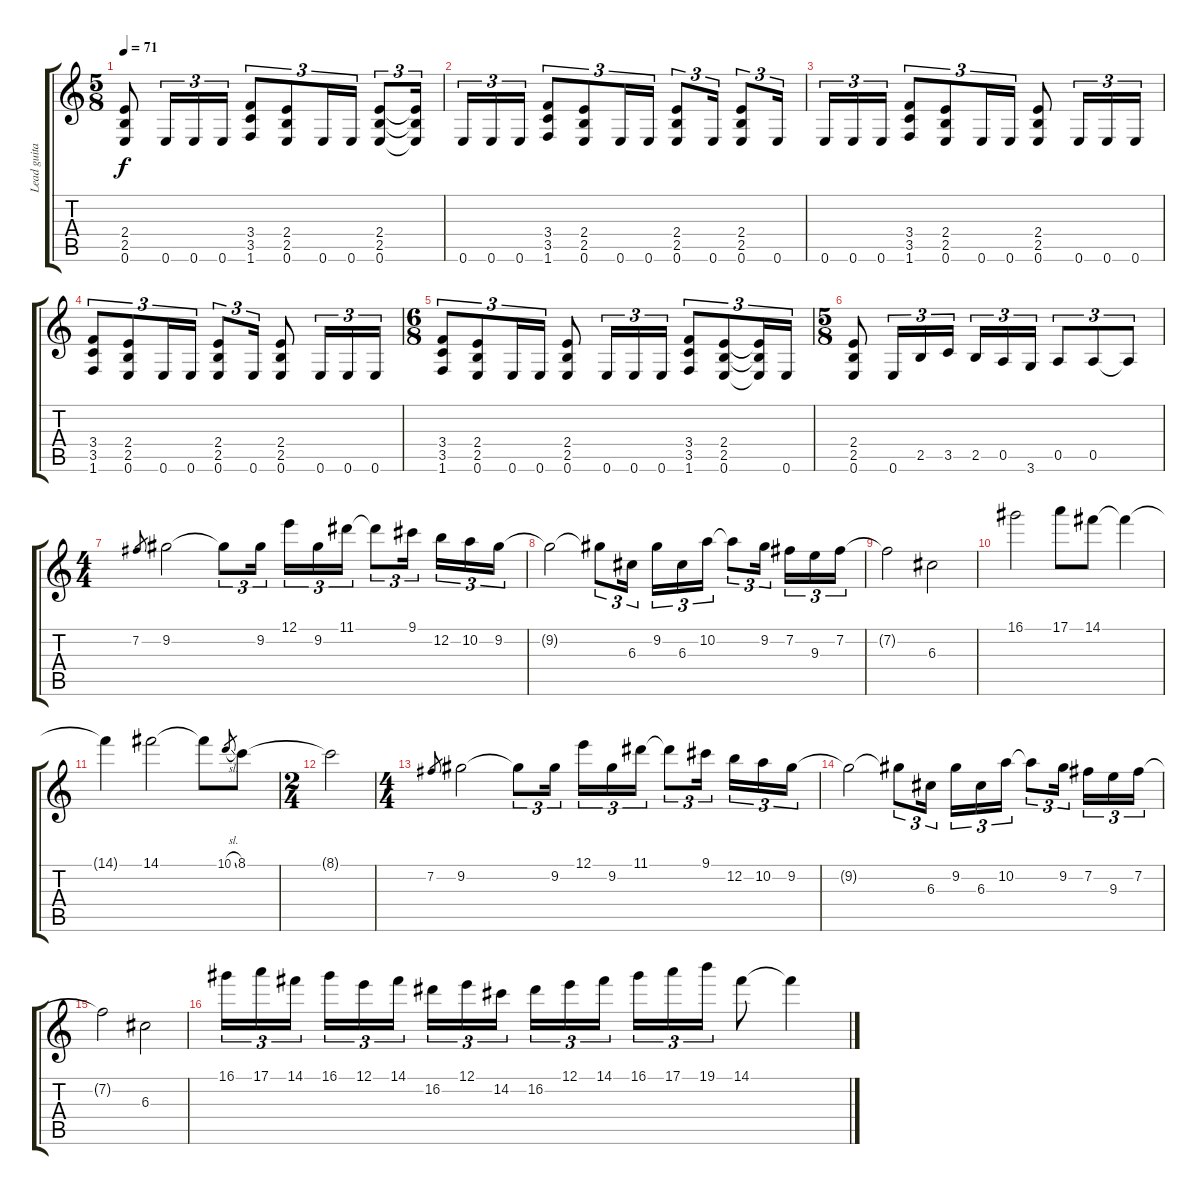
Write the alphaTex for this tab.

\track ("Lead guitar (P.Rondat)" "Lead guita") {instrument overdrivenguitar}
\staff {score tabs}
\tuning (E4 B3 G3 D3 A2 E2) {hide}
\ts (5 8)
\tempo 71
\clef g2
\ks c
(2.4 2.5 0.6).8{dy f} 0.6.16{tu (3 2)} 0.6.16{tu (3 2)} 0.6.16{tu (3 2)} (3.4 3.5 1.6).8{tu (3 2)} (2.4 2.5 0.6).8{tu (3 2)} 0.6.16{tu (3 2)} 0.6.16{tu (3 2)} (2.4 2.5 0.6).8{tu (3 2)} (2.4{t} 2.5{t} 0.6{t}).16{tu (3 2)} |
0.6.16{tu (3 2)} 0.6.16{tu (3 2)} 0.6.16{tu (3 2)} (3.4 3.5 1.6).8{tu (3 2)} (2.4 2.5 0.6).8{tu (3 2)} 0.6.16{tu (3 2)} 0.6.16{tu (3 2)} (2.4 2.5 0.6).8{tu (3 2)} 0.6.16{tu (3 2)} (2.4 2.5 0.6).8{tu (3 2)} 0.6.16{tu (3 2)} |
0.6.16{tu (3 2)} 0.6.16{tu (3 2)} 0.6.16{tu (3 2)} (3.4 3.5 1.6).8{tu (3 2)} (2.4 2.5 0.6).8{tu (3 2)} 0.6.16{tu (3 2)} 0.6.16{tu (3 2)} (2.4 2.5 0.6).8 0.6.16{tu (3 2)} 0.6.16{tu (3 2)} 0.6.16{tu (3 2)} |
(3.4 3.5 1.6).8{tu (3 2)} (2.4 2.5 0.6).8{tu (3 2)} 0.6.16{tu (3 2)} 0.6.16{tu (3 2)} (2.4 2.5 0.6).8{tu (3 2)} 0.6.16{tu (3 2)} (2.4 2.5 0.6).8 0.6.16{tu (3 2)} 0.6.16{tu (3 2)} 0.6.16{tu (3 2)} |
\ts (6 8)
(3.4 3.5 1.6).8{tu (3 2)} (2.4 2.5 0.6).8{tu (3 2)} 0.6.16{tu (3 2)} 0.6.16{tu (3 2)} (2.4 2.5 0.6).8 0.6.16{tu (3 2)} 0.6.16{tu (3 2)} 0.6.16{tu (3 2)} (3.4 3.5 1.6).8{tu (3 2)} (2.4 2.5 0.6).8{tu (3 2)} (2.4{t} 2.5{t} 0.6{t}).16{tu (3 2)} 0.6.16{tu (3 2)} |
\ts (5 8)
(2.4 2.5 0.6).8 0.6.16{tu (3 2)} 2.5.16{tu (3 2)} 3.5.16{tu (3 2)} 2.5.16{tu (3 2)} 0.5.16{tu (3 2)} 3.6.16{tu (3 2)} 0.5.8{tu (3 2)} 0.5.8{tu (3 2)} 0.5{t}.8{tu (3 2)} |
\ts (4 4)
7.2.8{gr} 9.2.2 9.2{t}.8{tu (3 2)} 9.2.16{tu (3 2)} 12.1.16{tu (3 2)} 9.2.16{tu (3 2)} 11.1.16{tu (3 2)} 11.1{t}.8{tu (3 2)} 9.1.16{tu (3 2)} 12.2.16{tu (3 2)} 10.2.16{tu (3 2)} 9.2.16{tu (3 2)} |
9.2{t}.2 9.2{t}.8{tu (3 2)} 6.3.16{tu (3 2)} 9.2.16{tu (3 2)} 6.3.16{tu (3 2)} 10.2.16{tu (3 2)} 10.2{t}.8{tu (3 2)} 9.2.16{tu (3 2)} 7.2.16{tu (3 2)} 9.3.16{tu (3 2)} 7.2.16{tu (3 2)} |
7.2{t}.2 6.3.2 |
16.1.2 17.1.8 14.1.8 14.1{t}.4 |
14.1{t}.4 14.1.2 14.1{t}.8 10.1{sl}.8{gr} 8.1.8 |
\ts (2 4)
8.1{t}.2 |
\ts (4 4)
7.2.8{gr} 9.2.2 9.2{t}.8{tu (3 2)} 9.2.16{tu (3 2)} 12.1.16{tu (3 2)} 9.2.16{tu (3 2)} 11.1.16{tu (3 2)} 11.1{t}.8{tu (3 2)} 9.1.16{tu (3 2)} 12.2.16{tu (3 2)} 10.2.16{tu (3 2)} 9.2.16{tu (3 2)} |
9.2{t}.2 9.2{t}.8{tu (3 2)} 6.3.16{tu (3 2)} 9.2.16{tu (3 2)} 6.3.16{tu (3 2)} 10.2.16{tu (3 2)} 10.2{t}.8{tu (3 2)} 9.2.16{tu (3 2)} 7.2.16{tu (3 2)} 9.3.16{tu (3 2)} 7.2.16{tu (3 2)} |
7.2{t}.2 6.3.2 |
16.1.16{tu (3 2)} 17.1.16{tu (3 2)} 14.1.16{tu (3 2)} 16.1.16{tu (3 2)} 12.1.16{tu (3 2)} 14.1.16{tu (3 2)} 16.2.16{tu (3 2)} 12.1.16{tu (3 2)} 14.2.16{tu (3 2)} 16.2.16{tu (3 2)} 12.1.16{tu (3 2)} 14.1.16{tu (3 2)} 16.1.16{tu (3 2)} 17.1.16{tu (3 2)} 19.1.16{tu (3 2)} 14.1.8 14.1{t}.4
